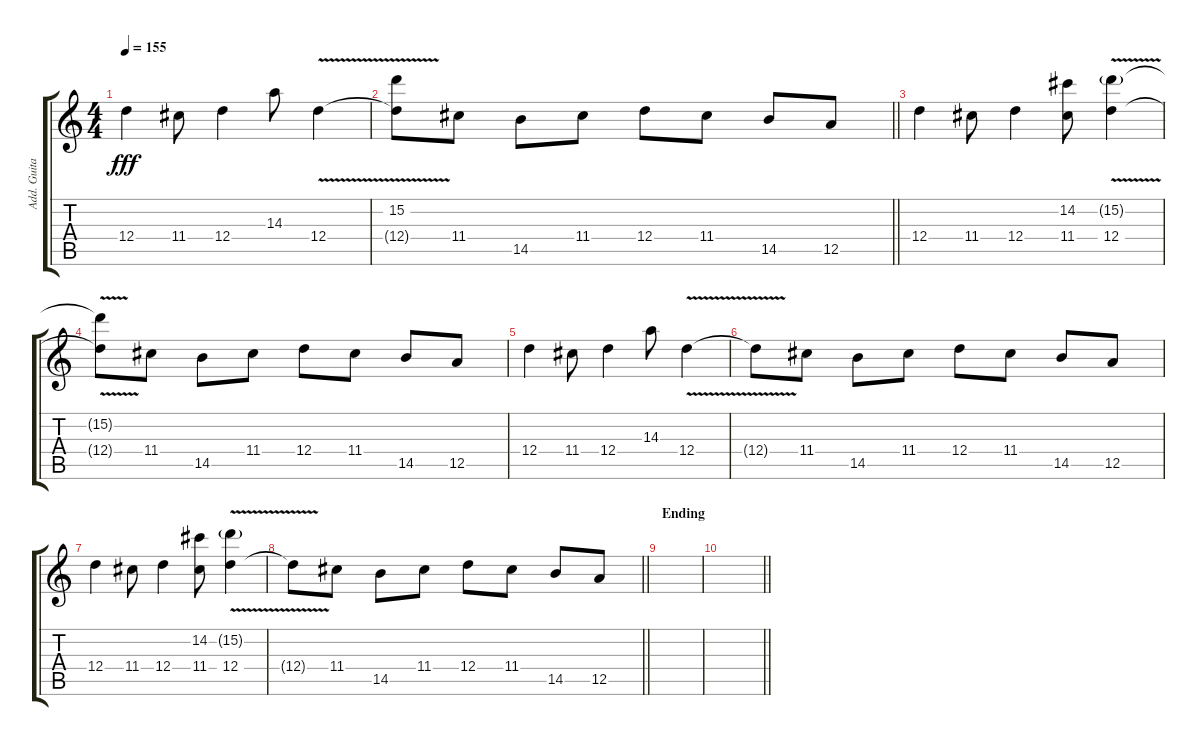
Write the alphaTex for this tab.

\track ("Add. Guitar" "Add. Guita") {instrument distortionguitar}
\staff {score tabs}
\tuning (E4 B3 G3 D3 A2 D2) {hide}
\ts (4 4)
\tempo 155
\clef g2
\ks c
12.4.4{dy fff} 11.4.8 12.4.4 14.3.8 12.4{v}.4 |
\barLineRight lightlight
(15.2{t} 12.4{t}).8 11.4.8 14.5.8 11.4.8 12.4.8 11.4.8 14.5.8 12.5.8 |
12.4.4 11.4.8 12.4.4 (14.2 11.4).8 (15.2{g} 12.4{v}).4 |
(15.2{t} 12.4{t}).8 11.4.8 14.5.8 11.4.8 12.4.8 11.4.8 14.5.8 12.5.8 |
12.4.4 11.4.8 12.4.4 14.3.8 12.4{v}.4 |
12.4{t}.8 11.4.8 14.5.8 11.4.8 12.4.8 11.4.8 14.5.8 12.5.8 |
12.4.4 11.4.8 12.4.4 (14.2 11.4).8 (15.2{g} 12.4{v}).4 |
\barLineRight lightlight
12.4{t}.8 11.4.8 14.5.8 11.4.8 12.4.8 11.4.8 14.5.8 12.5.8 |
\section ("" "Ending")
|
\barLineRight lightlight
